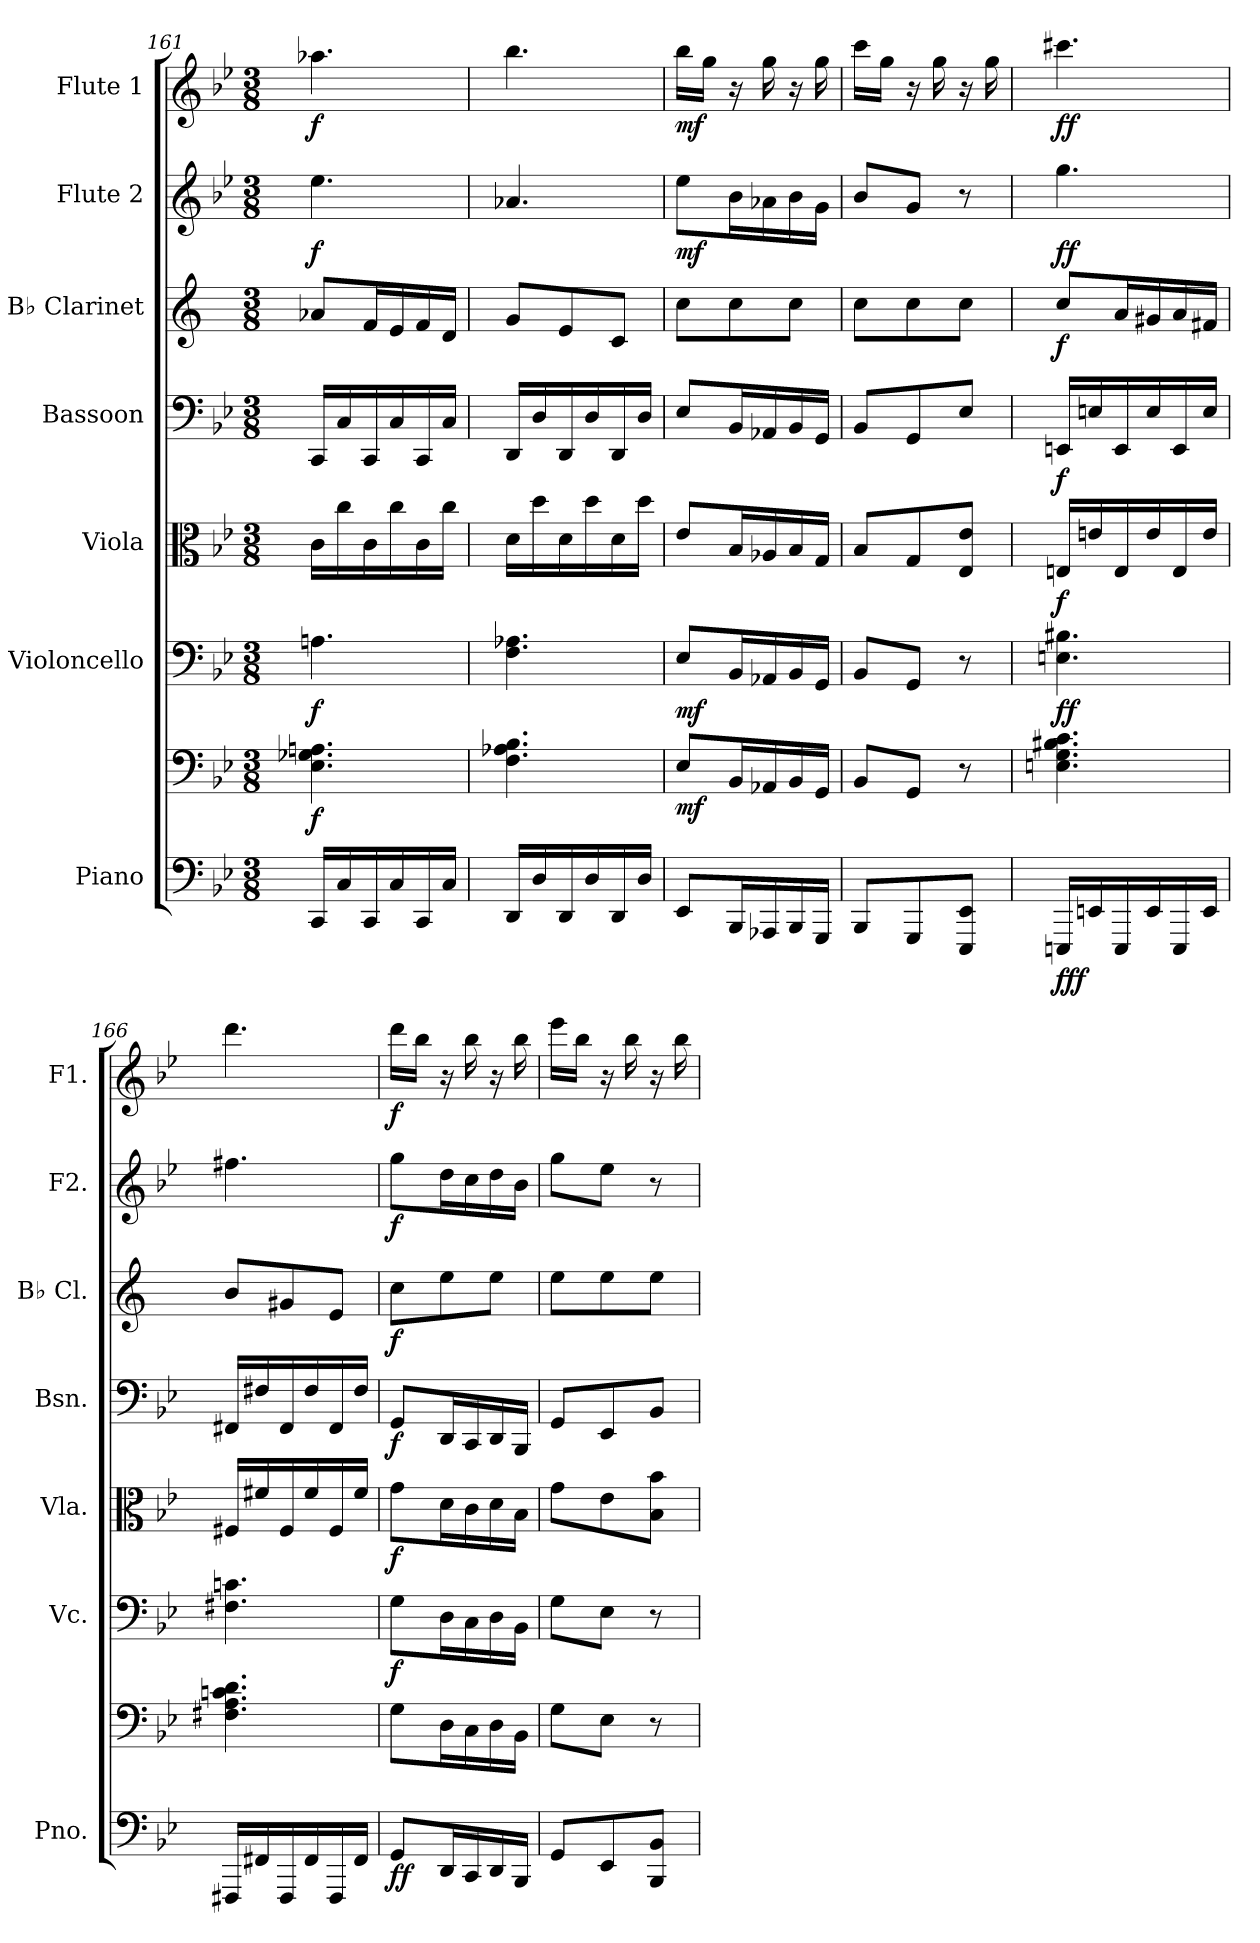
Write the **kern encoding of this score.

**kern	**kern	**dynam	**kern	**dynam	**kern	**dynam	**kern	**dynam	**kern	**dynam	**kern	**dynam	**kern	**dynam
*part7	*part7	*part7	*part6	*part6	*part5	*part5	*part4	*part4	*part3	*part3	*part2	*part2	*part1	*part1
*staff8	*staff7	*staff7/8	*staff6	*staff6	*staff5	*staff5	*staff4	*staff4	*staff3	*staff3	*staff2	*staff2	*staff1	*staff1
*I"Piano	*	*	*I"Violoncello	*	*I"Viola	*	*I"Bassoon	*	*I"B♭ Clarinet	*	*I"Flute 2	*	*I"Flute 1	*
*I'Pno.	*	*	*I'Vc.	*	*I'Vla.	*	*I'Bsn.	*	*I'B♭ Cl.	*	*I'F2.	*	*I'F1.	*
*clefF4	*clefF4	*	*clefF4	*	*clefC3	*	*clefF4	*	*clefG2	*	*clefG2	*	*clefG2	*
*	*	*	*	*	*	*	*	*	*ITrd1c2	*	*	*	*	*
*k[b-e-]	*k[b-e-]	*	*k[b-e-]	*	*k[b-e-]	*	*k[b-e-]	*	*k[b-e-]	*	*k[b-e-]	*	*k[b-e-]	*
*M3/8	*M3/8	*	*M3/8	*	*M3/8	*	*M3/8	*	*M3/8	*	*M3/8	*	*M3/8	*
=161	=161	=161	=161	=161	=161	=161	=161	=161	=161	=161	=161	=161	=161	=161
!	!	!LO:DY:b	!	!LO:DY:b	!	!	!	!	!	!	!	!LO:DY:b	!	!LO:DY:b
16CC/LL	4.E-\ 4.G-X\ 4.An\	f	4.An\	f	16c\LL	.	16CC/LL	.	8g-X/L	.	4.ee-\	f	4.aa-X\	f
16C/	.	.	.	.	16cc\	.	16C/	.	.	.	.	.	.	.
16CC/	.	.	.	.	16c\	.	16CC/	.	16e-/L	.	.	.	.	.
16C/	.	.	.	.	16cc\	.	16C/	.	16d/	.	.	.	.	.
16CC/	.	.	.	.	16c\	.	16CC/	.	16e-/	.	.	.	.	.
16C/JJ	.	.	.	.	16cc\JJ	.	16C/JJ	.	16c/JJ	.	.	.	.	.
=162	=162	=162	=162	=162	=162	=162	=162	=162	=162	=162	=162	=162	=162	=162
16DD/LL	4.F\ 4.A-X\ 4.B-\	.	4.F\ 4.A-X\	.	16d\LL	.	16DD/LL	.	8f/L	.	4.a-X/	.	4.bb-\	.
16D/	.	.	.	.	16dd\	.	16D/	.	.	.	.	.	.	.
16DD/	.	.	.	.	16d\	.	16DD/	.	8d/	.	.	.	.	.
16D/	.	.	.	.	16dd\	.	16D/	.	.	.	.	.	.	.
16DD/	.	.	.	.	16d\	.	16DD/	.	8B-/J	.	.	.	.	.
16D/JJ	.	.	.	.	16dd\JJ	.	16D/JJ	.	.	.	.	.	.	.
=163	=163	=163	=163	=163	=163	=163	=163	=163	=163	=163	=163	=163	=163	=163
!	!	!LO:DY:b	!	!LO:DY:b	!	!	!	!	!	!	!	!LO:DY:b	!	!LO:DY:b
8EE-/L	8E-/L	mf	8E-/L	mf	8e-/L	.	8E-/L	.	8b-\L	.	8ee-\L	mf	16bb-\LL	mf
.	.	.	.	.	.	.	.	.	.	.	.	.	16gg\JJ	.
16BBB-/L	16BB-/L	.	16BB-/L	.	16B-/L	.	16BB-/L	.	8b-\	.	16b-\L	.	16r	.
16AAA-X/	16AA-X/	.	16AA-X/	.	16A-X/	.	16AA-X/	.	.	.	16a-X\	.	16gg\	.
16BBB-/	16BB-/	.	16BB-/	.	16B-/	.	16BB-/	.	8b-\J	.	16b-\	.	16r	.
16GGG/JJ	16GG/JJ	.	16GG/JJ	.	16G/JJ	.	16GG/JJ	.	.	.	16g\JJ	.	16gg\	.
=164	=164	=164	=164	=164	=164	=164	=164	=164	=164	=164	=164	=164	=164	=164
8BBB-/L	8BB-/L	.	8BB-/L	.	8B-/L	.	8BB-/L	.	8b-\L	.	8b-/L	.	16ccc\LL	.
.	.	.	.	.	.	.	.	.	.	.	.	.	16gg\JJ	.
8GGG/	8GG/J	.	8GG/J	.	8G/	.	8GG/	.	8b-\	.	8g/J	.	16r	.
.	.	.	.	.	.	.	.	.	.	.	.	.	16gg\	.
8EEE-/ 8EE-/J	8r	.	8r	.	8E-/ 8e-/J	.	8E-/J	.	8b-\J	.	8r	.	16r	.
.	.	.	.	.	.	.	.	.	.	.	.	.	16gg\	.
!!LO:PB:g=z
=165	=165	=165	=165	=165	=165	=165	=165	=165	=165	=165	=165	=165	=165	=165
!	!	!LO:DY:b=2	!	!	!	!	!	!	!	!	!	!	!	!
!	!	!LO:DY:n=1:b	!	!LO:DY:b	!	!LO:DY:b	!	!LO:DY:b	!	!LO:DY:b	!	!LO:DY:b	!	!LO:DY:b
16EEEn/LL	4.En\ 4.G\ 4.B#X\ 4.c\	f ff	4.En\ 4.B#X\	ff	16En/LL	f	16EEn/LL	f	8b-/L	f	4.gg\	ff	4.ccc#X\	ff
16EEn/	.	.	.	.	16en/	.	16En/	.	.	.	.	.	.	.
16EEE/	.	.	.	.	16E/	.	16EE/	.	16g/L	.	.	.	.	.
16EE/	.	.	.	.	16e/	.	16E/	.	16f#X/	.	.	.	.	.
16EEE/	.	.	.	.	16E/	.	16EE/	.	16g/	.	.	.	.	.
16EE/JJ	.	.	.	.	16e/JJ	.	16E/JJ	.	16en/JJ	.	.	.	.	.
=166	=166	=166	=166	=166	=166	=166	=166	=166	=166	=166	=166	=166	=166	=166
16FFF#X/LL	4.F#X\ 4.A\ 4.cn\ 4.d\	.	4.F#X\ 4.cn\	.	16F#X/LL	.	16FF#X/LL	.	8a/L	.	4.ff#X\	.	4.ddd\	.
16FF#X/	.	.	.	.	16f#X/	.	16F#X/	.	.	.	.	.	.	.
16FFF#/	.	.	.	.	16F#/	.	16FF#/	.	8f#X/	.	.	.	.	.
16FF#/	.	.	.	.	16f#/	.	16F#/	.	.	.	.	.	.	.
16FFF#/	.	.	.	.	16F#/	.	16FF#/	.	8d/J	.	.	.	.	.
16FF#/JJ	.	.	.	.	16f#/JJ	.	16F#/JJ	.	.	.	.	.	.	.
=167	=167	=167	=167	=167	=167	=167	=167	=167	=167	=167	=167	=167	=167	=167
!	!	!LO:DY:b=2	!	!	!	!	!	!	!	!	!	!	!	!
!	!	!LO:DY:n=1:b	!	!LO:DY:b	!	!LO:DY:b	!	!LO:DY:b	!	!LO:DY:b	!	!LO:DY:b	!	!LO:DY:b
8GG/L	8G\L	f f	8G\L	f	8g\L	f	8GG/L	f	8b-\L	f	8gg\L	f	16ddd\LL	f
.	.	.	.	.	.	.	.	.	.	.	.	.	16bb-\JJ	.
16DD/L	16D\L	.	16D\L	.	16d\L	.	16DD/L	.	8dd\	.	16dd\L	.	16r	.
16CC/	16C\	.	16C\	.	16c\	.	16CC/	.	.	.	16cc\	.	16bb-\	.
16DD/	16D\	.	16D\	.	16d\	.	16DD/	.	8dd\J	.	16dd\	.	16r	.
16BBB-/JJ	16BB-\JJ	.	16BB-\JJ	.	16B-\JJ	.	16BBB-/JJ	.	.	.	16b-\JJ	.	16bb-\	.
=168	=168	=168	=168	=168	=168	=168	=168	=168	=168	=168	=168	=168	=168	=168
8GG/L	8G\L	.	8G\L	.	8g\L	.	8GG/L	.	8dd\L	.	8gg\L	.	16eee-\LL	.
.	.	.	.	.	.	.	.	.	.	.	.	.	16bb-\JJ	.
8EE-/	8E-\J	.	8E-\J	.	8e-\	.	8EE-/	.	8dd\	.	8ee-\J	.	16r	.
.	.	.	.	.	.	.	.	.	.	.	.	.	16bb-\	.
8BBB-/ 8BB-/J	8r	.	8r	.	8B-\ 8b-\J	.	8BB-/J	.	8dd\J	.	8r	.	16r	.
.	.	.	.	.	.	.	.	.	.	.	.	.	16bb-\	.
=	=	=	=	=	=	=	=	=	=	=	=	=	=	=
*-	*-	*-	*-	*-	*-	*-	*-	*-	*-	*-	*-	*-	*-	*-
